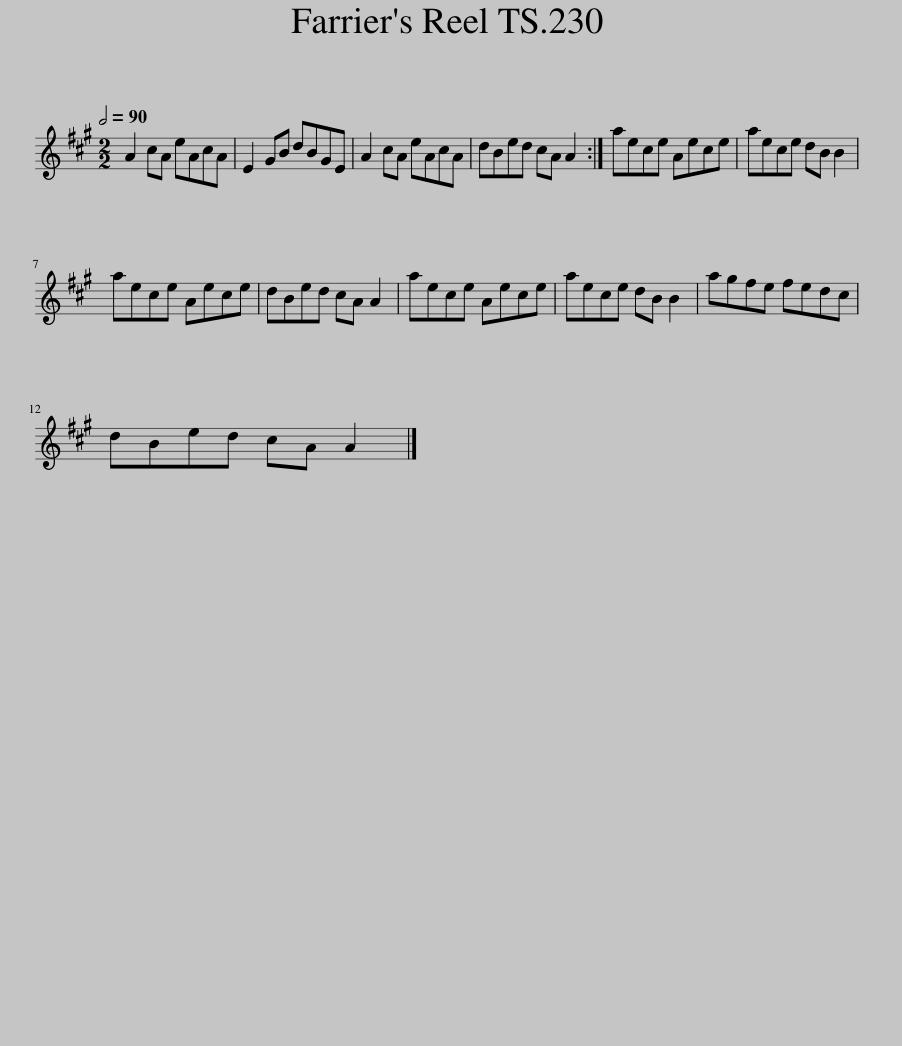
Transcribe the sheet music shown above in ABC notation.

X:1
L:1/8
Q:1/2=90
M:2/2
I:linebreak $
K:A
V:1 treble
V:1
 A2 cA eAcA | E2 GB dBGE | A2 cA eAcA | dBed cA A2 :| aece Aece | %5
 aece dB B2 |$ aece Aece | dBed cA A2 | aece Aece | aece dB B2 | %10
 agfe fedc |$ dBed cA A2 |] %12
